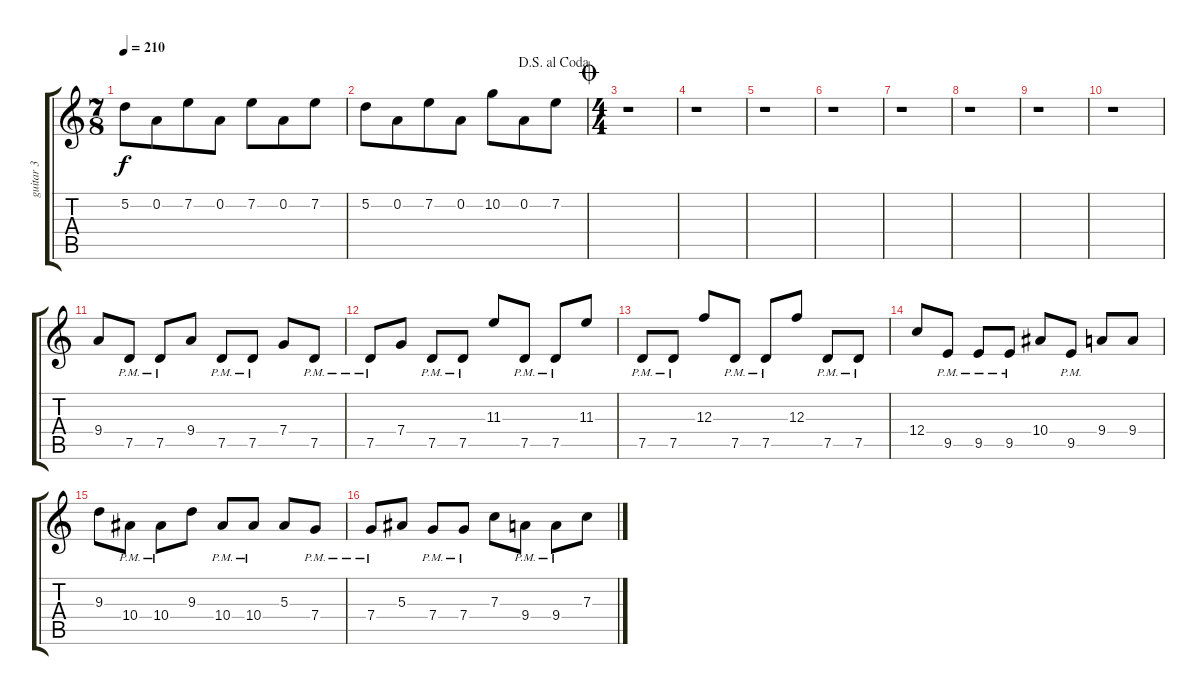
\track ("guitar 3" "guitar 3") {instrument distortionguitar}
\staff {score tabs}
\tuning (D4 A3 F3 C3 G2 D2) {hide}
\ts (7 8)
\tempo 210
\clef g2
\ks c
5.2.8{dy f} 0.2.8 7.2.8 0.2.8 7.2.8 0.2.8 7.2.8 |
\jump dalsegnoalcoda
5.2.8 0.2.8 7.2.8 0.2.8 10.2.8 0.2.8 7.2.8 |
\ts (4 4)
\jump coda
r.1 |
r.1 |
r.1 |
r.1 |
r.1 |
r.1 |
r.1 |
r.1 |
9.4.8 7.5{pm}.8 7.5{pm}.8 9.4.8 7.5{pm}.8 7.5{pm}.8 7.4.8 7.5{pm}.8 |
7.5{pm}.8 7.4.8 7.5{pm}.8 7.5{pm}.8 11.3.8 7.5{pm}.8 7.5{pm}.8 11.3.8 |
7.5{pm}.8 7.5{pm}.8 12.3.8 7.5{pm}.8 7.5{pm}.8 12.3.8 7.5{pm}.8 7.5{pm}.8 |
12.4.8 9.5{pm}.8 9.5{pm}.8 9.5{pm}.8 10.4.8 9.5{pm}.8 9.4.8 9.4.8 |
9.3.8 10.4{pm}.8 10.4{pm}.8 9.3.8 10.4{pm}.8 10.4{pm}.8 5.3.8 7.4{pm}.8 |
7.4{pm}.8 5.3.8 7.4{pm}.8 7.4{pm}.8 7.3.8 9.4{pm}.8 9.4{pm}.8 7.3.8
